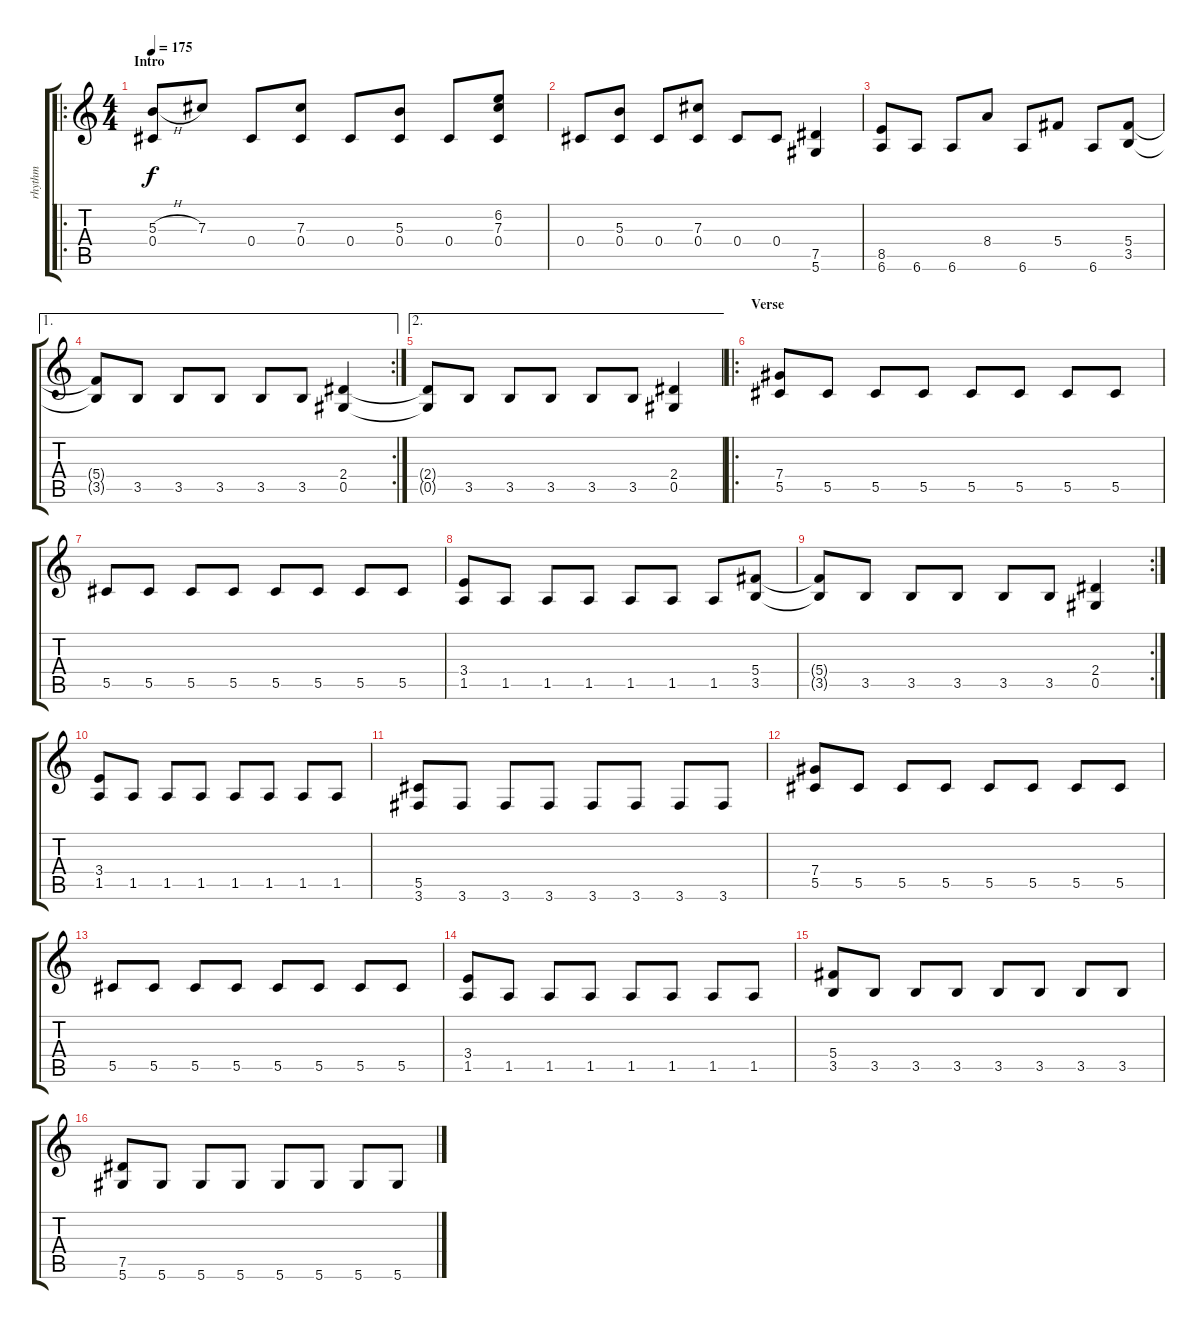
\track ("rhythm" "rhythm") {instrument distortionguitar}
\staff {score tabs}
\tuning (Eb4 Bb3 Gb3 Db3 Ab2 Eb2) {hide}
\ro
\ts (4 4)
\section ("" "Intro")
\tempo 175
\clef g2
\ks c
(5.3{h} 0.4).8{dy f instrument distortionguitar} 7.3.8 0.4.8 (7.3 0.4).8 0.4.8 (5.3 0.4).8 0.4.8 (6.2 7.3 0.4).8 |
0.4.8 (5.3 0.4).8 0.4.8 (7.3 0.4).8 0.4.8 0.4.8 (7.5 5.6).4 |
(8.5 6.6).8 6.6.8 6.6.8 8.4.8 6.6.8 5.4.8 6.6.8 (5.4 3.5).8 |
\ae 1
\rc 2
(5.4{t} 3.5{t}).8 3.5.8 3.5.8 3.5.8 3.5.8 3.5.8 (2.4 0.5).4 |
\ae 2
(2.4{t} 0.5{t}).8 3.5.8 3.5.8 3.5.8 3.5.8 3.5.8 (2.4 0.5).4 |
\ro
\section ("" "Verse")
(7.4 5.5).8 5.5.8 5.5.8 5.5.8 5.5.8 5.5.8 5.5.8 5.5.8 |
5.5.8 5.5.8 5.5.8 5.5.8 5.5.8 5.5.8 5.5.8 5.5.8 |
(3.4 1.5).8 1.5.8 1.5.8 1.5.8 1.5.8 1.5.8 1.5.8 (5.4 3.5).8 |
\rc 2
(5.4{t} 3.5{t}).8 3.5.8 3.5.8 3.5.8 3.5.8 3.5.8 (2.4 0.5).4 |
(3.4 1.5).8 1.5.8 1.5.8 1.5.8 1.5.8 1.5.8 1.5.8 1.5.8 |
(5.5 3.6).8 3.6.8 3.6.8 3.6.8 3.6.8 3.6.8 3.6.8 3.6.8 |
(7.4 5.5).8 5.5.8 5.5.8 5.5.8 5.5.8 5.5.8 5.5.8 5.5.8 |
5.5.8 5.5.8 5.5.8 5.5.8 5.5.8 5.5.8 5.5.8 5.5.8 |
(3.4 1.5).8 1.5.8 1.5.8 1.5.8 1.5.8 1.5.8 1.5.8 1.5.8 |
(5.4 3.5).8 3.5.8 3.5.8 3.5.8 3.5.8 3.5.8 3.5.8 3.5.8 |
(7.5 5.6).8 5.6.8 5.6.8 5.6.8 5.6.8 5.6.8 5.6.8 5.6.8
